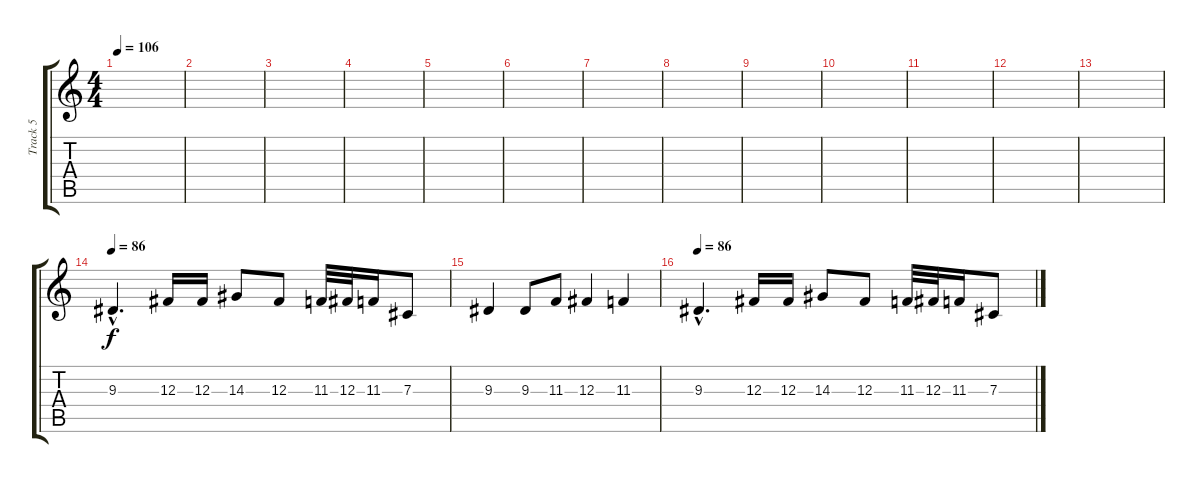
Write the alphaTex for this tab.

\track ("Track 5" "Track 5") {instrument harpsichord}
\staff {score tabs}
\tuning (Eb4 Bb3 Gb3 Db3 Ab2 Eb2) {hide}
\ts (4 4)
\tempo 106
\clef g2
\ks c
|
|
|
|
|
|
|
|
|
|
|
|
|
\tempo 86
9.3{hac}.4{d} 12.3.16 12.3.16 14.3.8 12.3.8 11.3.32 12.3.32 11.3.16 7.3.8 |
9.3.4 9.3.8 11.3.8 12.3.4 11.3.4 |
\tempo 86
9.3{hac}.4{d} 12.3.16 12.3.16 14.3.8 12.3.8 11.3.32 12.3.32 11.3.16 7.3.8
